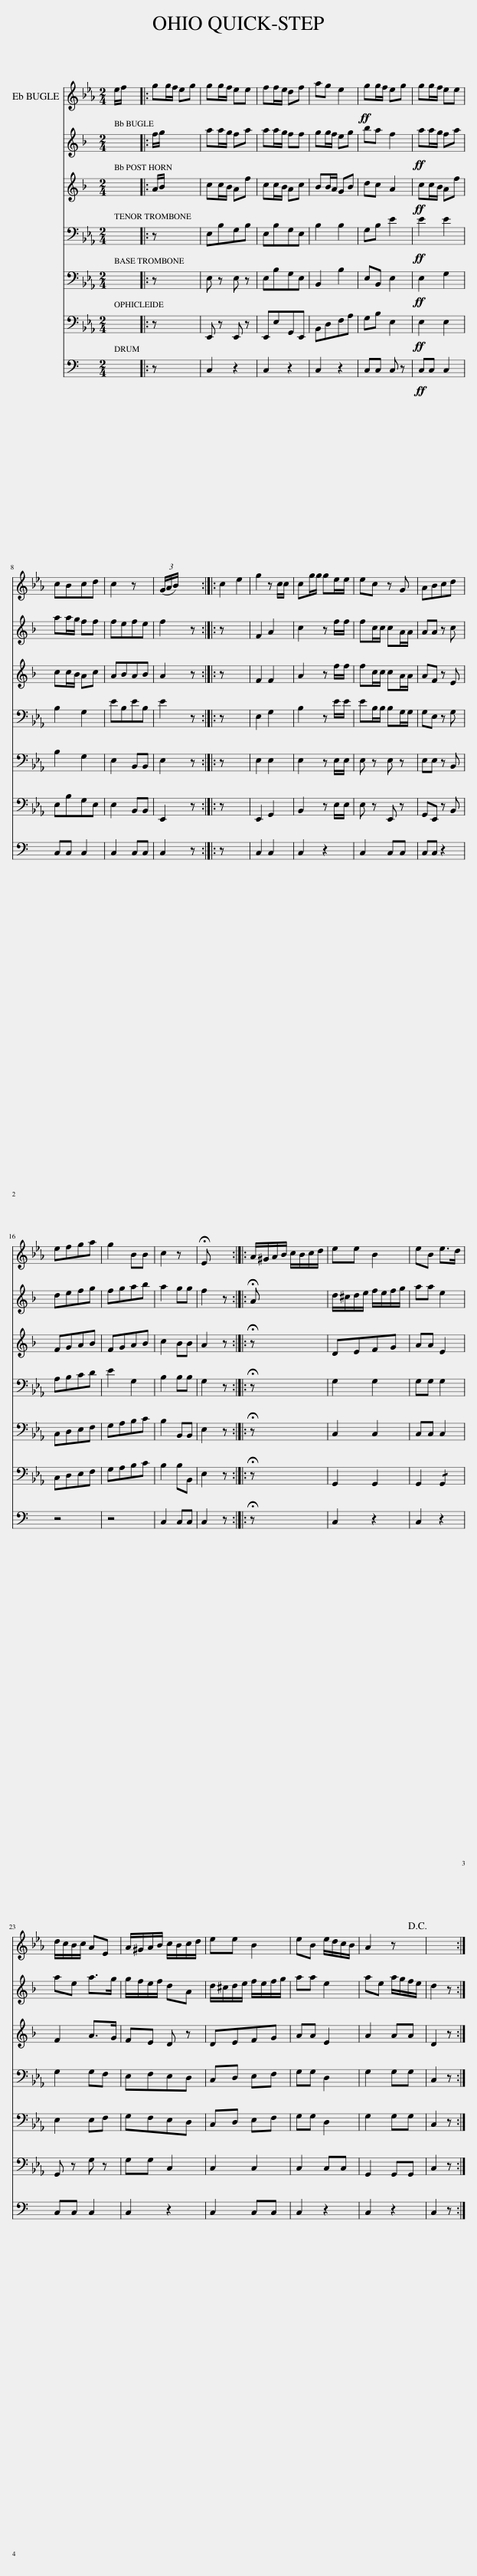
X:1
%%score 1 2 3 4 5 6 7
L:1/8
M:2/4
I:linebreak $
K:Eb
V:1 treble
V:2 treble
V:3 treble
V:4 bass
V:5 bass
V:6 bass
V:7 bass
V:1
 e/f/ x3 |: gg/f/ eg | gg/f/ ee | ff/e/ df | ag e2 | %5
!ff! gg/f/ eg | gg/f/ ee |$ cBcd | c2 z x | (3(G/A/B/) x2 :: %10
 c2 e2 | g2 z c/c/ | cg/g/ ge/e/ | ec z G | ABcd |$ %15
 efga | g2 BB | c2 z x | !fermata!E x2 :: A/^G/A/B/ c/B/c/d/ | %20
 ee B2 | eB e>d |$ d/c/B/c/ AE | A/^G/A/B/ c/B/c/d/ | ee B2 | %25
 eB e/d/c/B/ | A2 z x!D.C.! | x3 :| %28
V:2
[K:F] x4 |: f/g/ x3 | aa/g/ fa | aa/g/ ff | gg/f/ eg | %5
 ba f2 |!ff! aa/g/ fa |$ aa/g/ ff | fefe | f2 z :: %10
 z x3 | F2 A2 | c2 z f/f/ | fc/c/ cA/A/ | AA z c |$ %15
 defg | fgab | a2 gg | f2 z :: !fermata!A x3 | %20
 d/^c/d/e/ f/e/f/g/ | aa e2 |$ ae a>g | g/f/e/f/ dA | d/^c/d/e/ f/e/f/g/ | %25
 aa e2 | ae a/g/f/e/ | d2 z :| %28
V:3
[K:F] x4 |: A/B/ x3 | cc/B/ Af | cc/B/ Ac | BB/A/ GB | %5
 dc A2 |!ff! cc/B/ Af |$ cc/B/ Ac | ABAB | A2 z :: %10
 z x3 | F2 F2 | A2 z f/f/ | fc/c/ cA/A/ | AF z E |$ %15
 FGAB | FGAB | c2 BB | A2 z :: !fermata!z x3 | %20
 DEFG | AA E2 |$ F2 A>G | FE D z | DEFG | %25
 AA E2 | A2 AA | D2 z :| %28
V:4
 x4 |: z x3 | E,B,G,B, | E,B,G,E, | B,2 B,2 | %5
 G,B, E2 |!ff! E2 E2 |$ B,2 G,2 | EB,EB, | E2 z :: %10
 z x3 | E,2 G,2 | B,2 z E/E/ | EB,/B,/ B,G,/G,/ | G,E, z G, |$ %15
 A,B,CD | E2 G,2 | B,2 B,B, | G,2 z :: !fermata!z x3 | %20
 G,2 G,2 | G,G, G,2 |$ G,2 G,F, | E,F,E,D, | C,D, E,F, | %25
 G,G, D,2 | G,2 G,G, | C,2 z :| %28
V:5
 x4 |: z x3 | E, z E, z | E,B,G,E, | B,,2 B,2 | %5
 E,B,, E,2 |!ff! E,2 G,2 |$ B,2 G,2 | E,2 B,,B,, | E,2 z :: %10
 z x3 | E,2 E,2 | E,2 z E,/E,/ | E, z E, z | E,E, z B,, |$ %15
 C,D,E,F, | G,A,B,C | B,2 B,,B,, | E,2 z :: !fermata!z x3 | %20
 C,2 C,2 | C,C, C,2 |$ E,2 E,F, | G,F,E,D, | C,D, E,F, | %25
 G,G, D,2 | G,2 G,G, | C,2 z :| %28
V:6
 x4 |: z x3 | E,, z E,, z | E,,E,G,,E,, | B,,D,F,A, | %5
 G,B, E,2 |!ff! E,2 E,2 |$ E,B,G,E, | E,2 B,,B,, | E,,2 z :: %10
 z x3 | E,,2 G,,2 | B,,2 z E,/E,/ | E, z E,, z | G,,E,, z B,, |$ %15
 C,D,E,F, | G,A,B,C | B,2 B,B,, | E,2 z :: !fermata!z x3 | %20
 G,,2 G,,2 | G,,2 !/!G,,2 |$ G,, z G, z | G,G, C,2 | C,2 C,2 | %25
 C,2 C,C, | G,,2 G,,G,, | C,2 z :| %28
V:7
[K:C] x4 |: z x3 | C,2 z2 | C,2 z2 | C,2 z2 | %5
 C,C, C, z |!ff! C,C, C,2 |$ C,C, C,2 | C,2 C,C, | C,2 z :: %10
 z x3 | C,2 C,2 | C,2 z2 | C,2 C,C, | C,C, z2 |$ %15
 z4 | z4 | C,2 C,C, | C,2 z :: !fermata!z x3 | %20
 C,2 z2 | C,2 z2 |$ C,C, C,2 | C,2 z2 | C,2 C,C, | %25
 C,2 z2 | C,2 z2 | C,2 z :| %28
